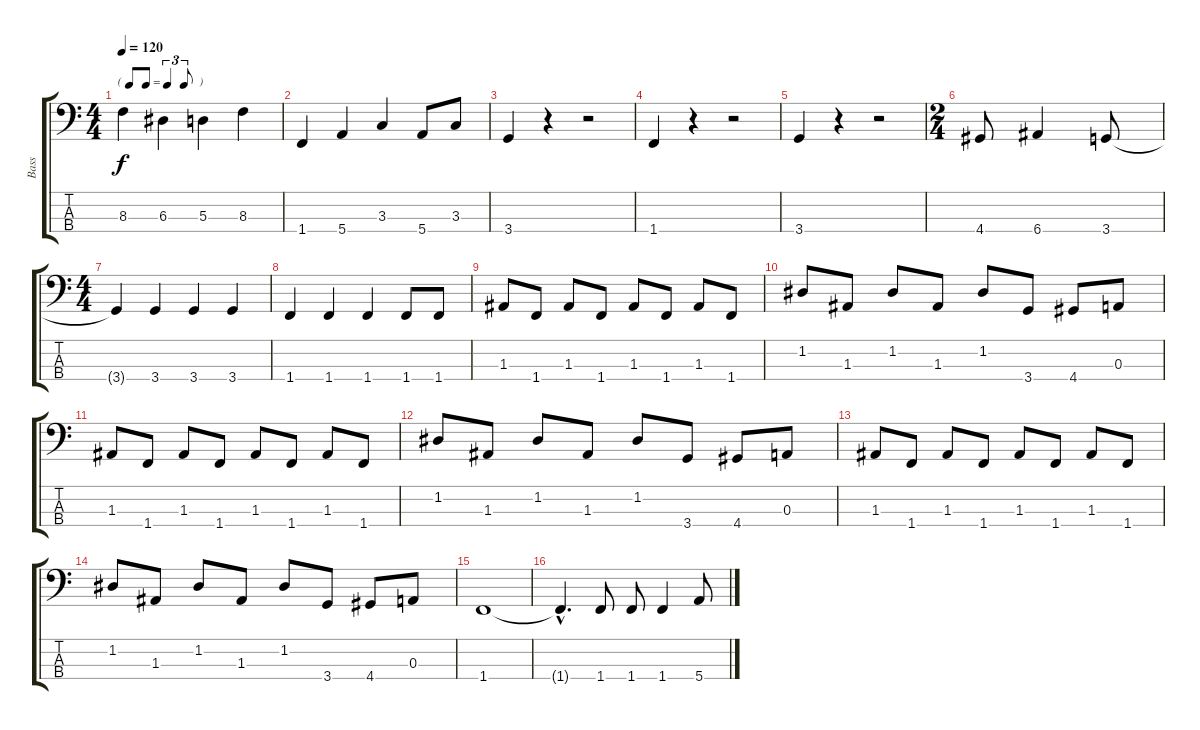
\track ("Bass" "Bass") {instrument electricbassfinger}
\staff {score tabs}
\tuning (G2 D2 A1 E1) {hide}
\ts (4 4)
\tf triplet8th
\tempo 120
\clef f4
\ks c
8.3.4{dy f} 6.3.4 5.3.4 8.3.4 |
1.4.4 5.4.4 3.3.4 5.4.8 3.3.8 |
3.4.4 r.4 r.2 |
1.4.4 r.4 r.2 |
3.4.4 r.4 r.2 |
\ts (2 4)
4.4.8 6.4.4 3.4.8 |
\ts (4 4)
3.4{t}.4 3.4.4 3.4.4 3.4.4 |
1.4.4 1.4.4 1.4.4 1.4.8 1.4.8 |
1.3.8 1.4.8 1.3.8 1.4.8 1.3.8 1.4.8 1.3.8 1.4.8 |
1.2.8 1.3.8 1.2.8 1.3.8 1.2.8 3.4.8 4.4.8 0.3.8 |
1.3.8 1.4.8 1.3.8 1.4.8 1.3.8 1.4.8 1.3.8 1.4.8 |
1.2.8 1.3.8 1.2.8 1.3.8 1.2.8 3.4.8 4.4.8 0.3.8 |
1.3.8 1.4.8 1.3.8 1.4.8 1.3.8 1.4.8 1.3.8 1.4.8 |
1.2.8 1.3.8 1.2.8 1.3.8 1.2.8 3.4.8 4.4.8 0.3.8 |
1.4.1 |
1.4{hac t}.4{d} 1.4.8 1.4.8 1.4.4 5.4.8
